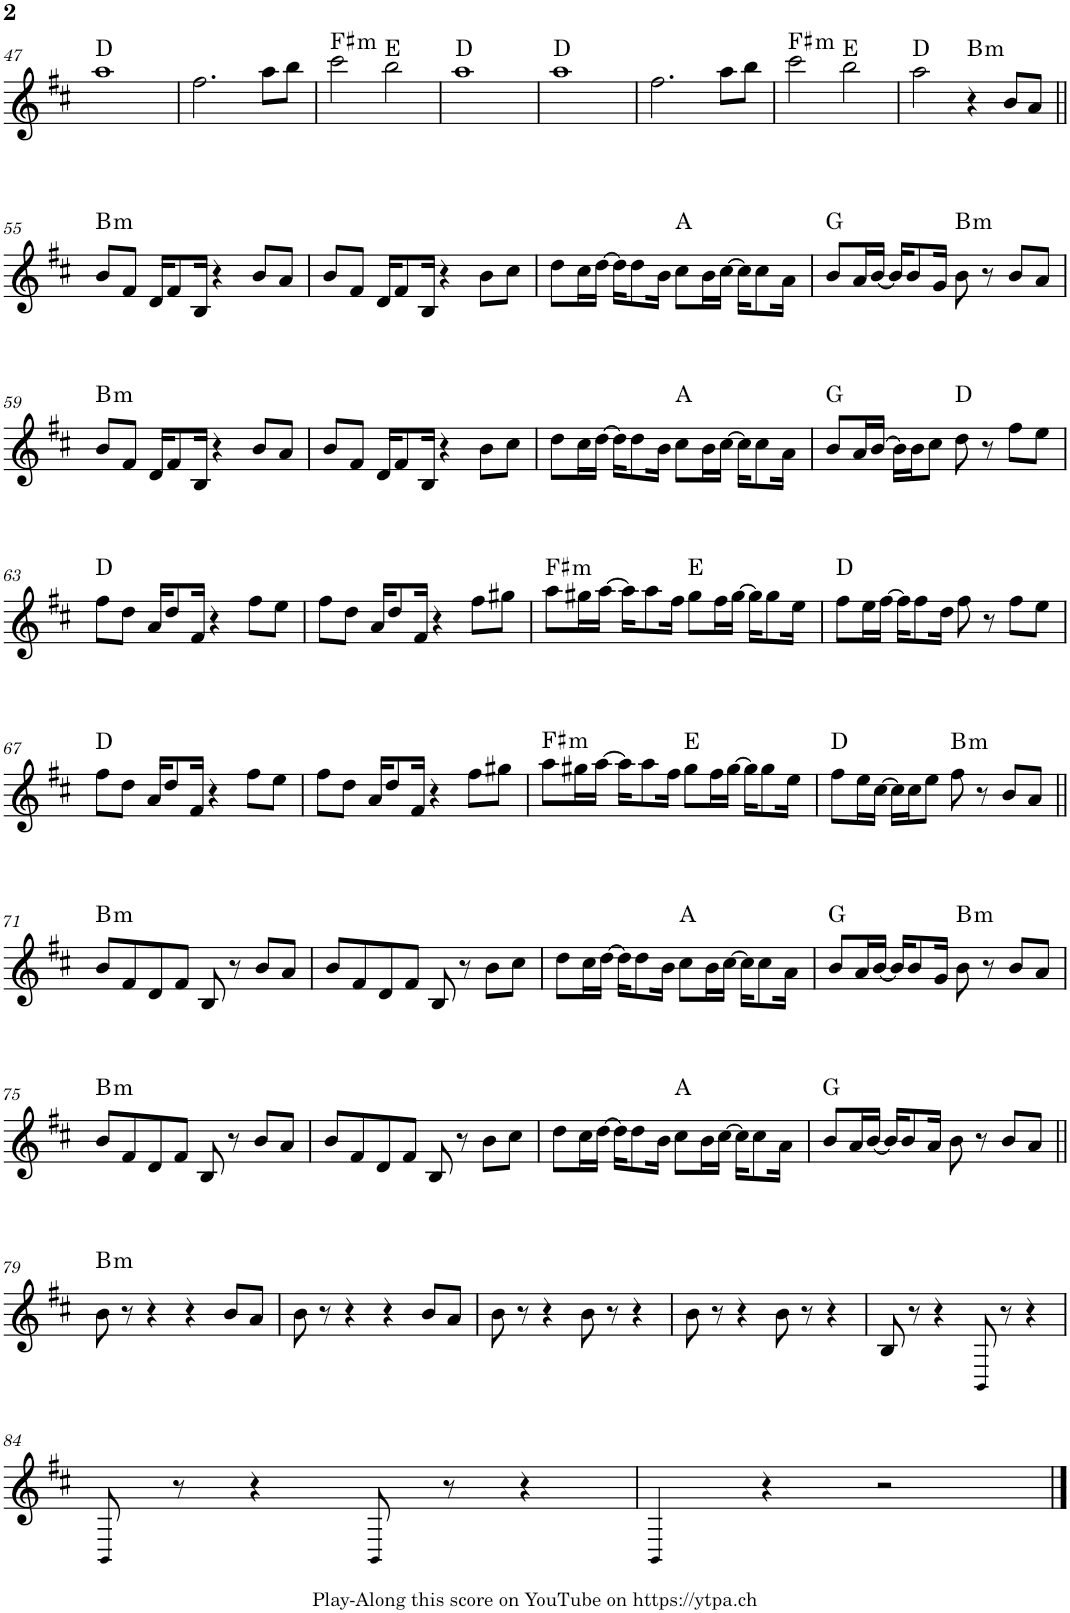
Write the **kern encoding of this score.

**kern	**harte
*part1	*part1
*staff1	*
*I"Piano	*
*I'Pno.	*
!!LO:PB:g=z
*clefG2	*
*k[f#c#]	*
*M4/4	*
=47	=47
1aa	D:maj
=48	=48
2.ff#\	.
8aa\L	.
8bb\J	.
=49	=49
!	!LO:H:kt=m
2ccc#\	F#:min
2bb\	E:maj
=50	=50
1aa	D:maj
=51	=51
1aa	D:maj
=52	=52
2.ff#\	.
8aa\L	.
8bb\J	.
=53	=53
!	!LO:H:kt=m
2ccc#\	F#:min
2bb\	E:maj
=54	=54
2aa\	D:maj
!	!LO:H:kt=m
4r	B:min
8b/L	.
8a/J	.
!!LO:LB:g=z
=55||	=55||
!	!LO:H:kt=m
8b/L	B:min
8f#/J	.
16d/KL	.
8f#/	.
16B/Jk	.
4r	.
8b/L	.
8a/J	.
=56	=56
8b/L	.
8f#/J	.
16d/KL	.
8f#/	.
16B/Jk	.
4r	.
8b\L	.
8cc#\J	.
=57	=57
8dd\L	.
16cc#\L	.
[16dd\JJ	.
16dd\KL]	.
8dd\	.
16b\Jk	.
8cc#\L	A:maj
16b\L	.
[16cc#\JJ	.
16cc#\KL]	.
8cc#\	.
16a\Jk	.
=58	=58
8b/L	G:maj
16a/L	.
[16b/JJ	.
16b/KL]	.
8b/	.
16g/Jk	.
!	!LO:H:kt=m
8b\	B:min
8r	.
8b/L	.
8a/J	.
!!LO:LB:g=z
=59	=59
!	!LO:H:kt=m
8b/L	B:min
8f#/J	.
16d/KL	.
8f#/	.
16B/Jk	.
4r	.
8b/L	.
8a/J	.
=60	=60
8b/L	.
8f#/J	.
16d/KL	.
8f#/	.
16B/Jk	.
4r	.
8b\L	.
8cc#\J	.
=61	=61
8dd\L	.
16cc#\L	.
[16dd\JJ	.
16dd\KL]	.
8dd\	.
16b\Jk	.
8cc#\L	A:maj
16b\L	.
[16cc#\JJ	.
16cc#\KL]	.
8cc#\	.
16a\Jk	.
=62	=62
8b/L	G:maj
16a/L	.
[16b/JJ	.
16b\LL]	.
16b\J	.
8cc#\J	.
8dd\	D:maj
8r	.
8ff#\L	.
8ee\J	.
!!LO:LB:g=z
=63	=63
8ff#\L	D:maj
8dd\J	.
16a/KL	.
8dd/	.
16f#/Jk	.
4r	.
8ff#\L	.
8ee\J	.
=64	=64
8ff#\L	.
8dd\J	.
16a/KL	.
8dd/	.
16f#/Jk	.
4r	.
8ff#\L	.
8gg#X\J	.
=65	=65
!	!LO:H:kt=m
8aa\L	F#:min
16gg#X\L	.
[16aa\JJ	.
16aa\KL]	.
8aa\	.
16ff#\Jk	.
8gg#\L	E:maj
16ff#\L	.
[16gg#\JJ	.
16gg#\KL]	.
8gg#\	.
16ee\Jk	.
=66	=66
8ff#\L	D:maj
16ee\L	.
[16ff#\JJ	.
16ff#\KL]	.
8ff#\	.
16dd\Jk	.
8ff#\	.
8r	.
8ff#\L	.
8ee\J	.
!!LO:LB:g=z
=67	=67
8ff#\L	D:maj
8dd\J	.
16a/KL	.
8dd/	.
16f#/Jk	.
4r	.
8ff#\L	.
8ee\J	.
=68	=68
8ff#\L	.
8dd\J	.
16a/KL	.
8dd/	.
16f#/Jk	.
4r	.
8ff#\L	.
8gg#X\J	.
=69	=69
!	!LO:H:kt=m
8aa\L	F#:min
16gg#X\L	.
[16aa\JJ	.
16aa\KL]	.
8aa\	.
16ff#\Jk	.
8gg#\L	E:maj
16ff#\L	.
[16gg#\JJ	.
16gg#\KL]	.
8gg#\	.
16ee\Jk	.
=70	=70
8ff#\L	D:maj
16ee\L	.
[16cc#\JJ	.
16cc#\LL]	.
16cc#\J	.
8ee\J	.
!	!LO:H:kt=m
8ff#\	B:min
8r	.
8b/L	.
8a/J	.
!!LO:LB:g=z
=71||	=71||
!	!LO:H:kt=m
8b/L	B:min
8f#/	.
8d/	.
8f#/J	.
8B/	.
8r	.
8b/L	.
8a/J	.
=72	=72
8b/L	.
8f#/	.
8d/	.
8f#/J	.
8B/	.
8r	.
8b\L	.
8cc#\J	.
=73	=73
8dd\L	.
16cc#\L	.
[16dd\JJ	.
16dd\KL]	.
8dd\	.
16b\Jk	.
8cc#\L	A:maj
16b\L	.
[16cc#\JJ	.
16cc#\KL]	.
8cc#\	.
16a\Jk	.
=74	=74
8b/L	G:maj
16a/L	.
[16b/JJ	.
16b/KL]	.
8b/	.
16g/Jk	.
!	!LO:H:kt=m
8b\	B:min
8r	.
8b/L	.
8a/J	.
!!LO:LB:g=z
=75	=75
!	!LO:H:kt=m
8b/L	B:min
8f#/	.
8d/	.
8f#/J	.
8B/	.
8r	.
8b/L	.
8a/J	.
=76	=76
8b/L	.
8f#/	.
8d/	.
8f#/J	.
8B/	.
8r	.
8b\L	.
8cc#\J	.
=77	=77
8dd\L	.
16cc#\L	.
[16dd\JJ	.
16dd\KL]	.
8dd\	.
16b\Jk	.
8cc#\L	A:maj
16b\L	.
[16cc#\JJ	.
16cc#\KL]	.
8cc#\	.
16a\Jk	.
=78	=78
8b/L	G:maj
16a/L	.
[16b/JJ	.
16b/KL]	.
8b/	.
16a/Jk	.
8b\	.
8r	.
8b/L	.
8a/J	.
!!LO:LB:g=z
=79||	=79||
!	!LO:H:kt=m
8b\	B:min
8r	.
4r	.
4r	.
8b/L	.
8a/J	.
=80	=80
8b\	.
8r	.
4r	.
4r	.
8b/L	.
8a/J	.
=81	=81
8b\	.
8r	.
4r	.
8b\	.
8r	.
4r	.
=82	=82
8b\	.
8r	.
4r	.
8b\	.
8r	.
4r	.
=83	=83
8B/	.
8r	.
4r	.
8BB!/	.
8r	.
4r	.
!!LO:LB:g=z
=84	=84
8BB!/	.
8r	.
4r	.
8BB!/	.
8r	.
4r	.
=85	=85
4BB!/	.
4r	.
2r	.
==	==
*-	*-
